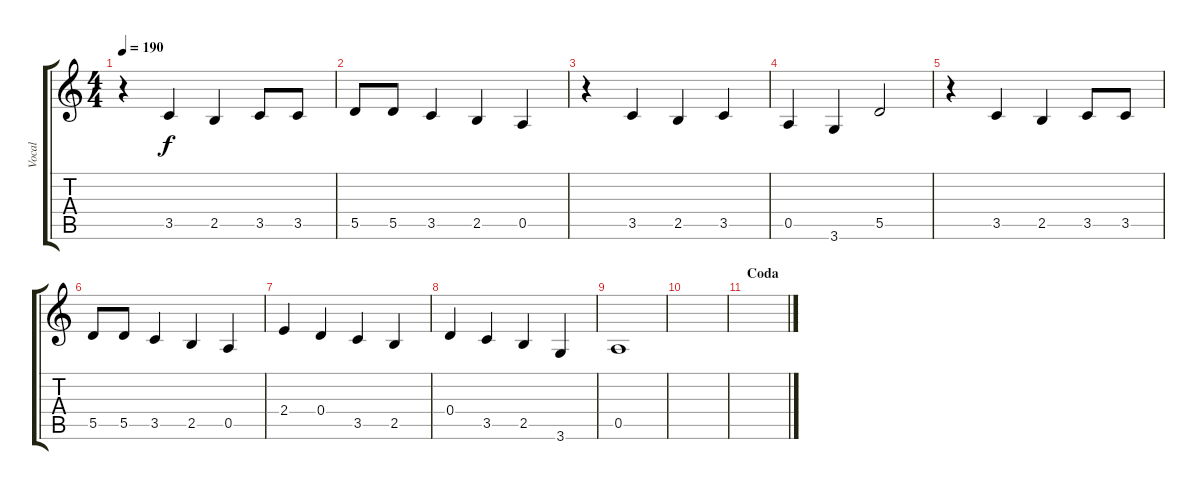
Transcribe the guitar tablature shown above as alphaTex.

\track ("Vocal" "Vocal") {instrument electricguitarclean}
\staff {score tabs}
\tuning (E4 B3 G3 D3 A2 E2) {hide}
\ts (4 4)
\tempo 190
\clef g2
\ks c
r.4{dy f} 3.5.4 2.5.4 3.5.8 3.5.8 |
5.5.8 5.5.8 3.5.4 2.5.4 0.5.4 |
r.4 3.5.4 2.5.4 3.5.4 |
0.5.4 3.6.4 5.5.2 |
r.4 3.5.4 2.5.4 3.5.8 3.5.8 |
5.5.8 5.5.8 3.5.4 2.5.4 0.5.4 |
2.4.4 0.4.4 3.5.4 2.5.4 |
0.4.4 3.5.4 2.5.4 3.6.4 |
0.5.1 |
|
\section ("" "Coda")
